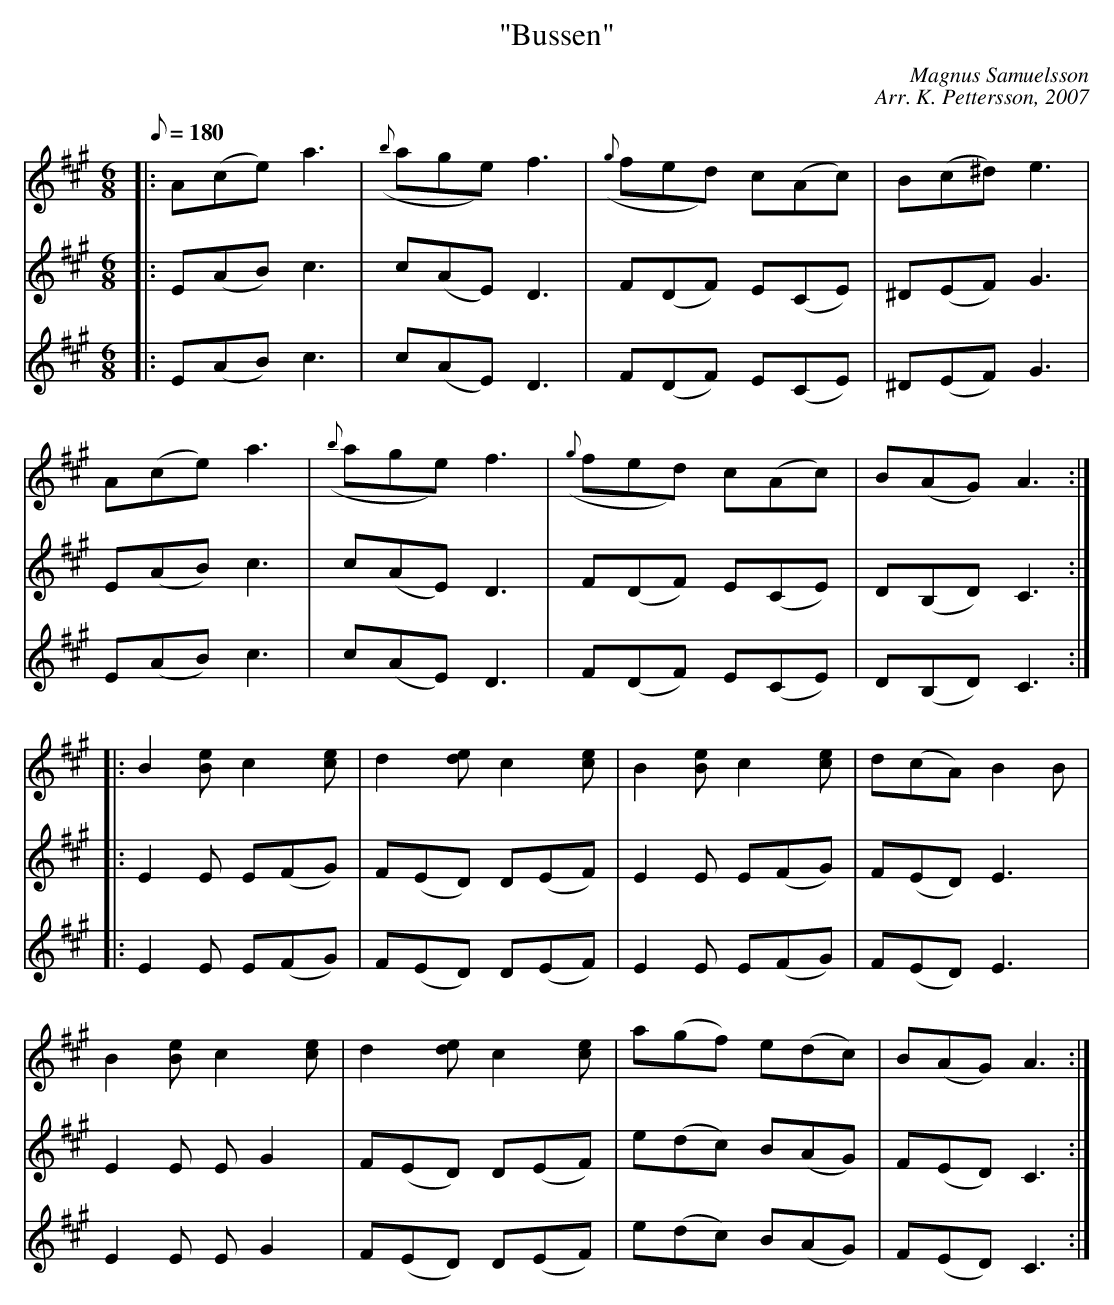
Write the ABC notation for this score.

X:1
T: "Bussen"
C: Magnus Samuelsson
C: Arr. K. Pettersson, 2007
M: 6/8
L: 1/8
K: A
Q: 180
[V:1] |: A(ce) a3 | ({b}age) f3 | ({g}fed) c(Ac) | B(c^d) e3 |
[V:1] A(ce) a3 | ({b}age) f3 | ({g}fed) c(Ac) | B(AG) A3:|
[V:1] |: B2[Be] c2[ce] | d2[de] c2[ce] | B2[Be] c2[ce] | d(cA) B2B |
[V:1] B2[Be] c2[ce] | d2[de] c2[ce] | a(gf) e(dc) | B(AG) A3 :|
[V:2] |: E(AB) c3 | c(AE) D3 | F(DF) E(CE) | ^D(EF) G3 |
[V:2] E(AB) c3 | c(AE) D3 | F(DF) E(CE) | D(B,D) C3 :|
[V:2] |: E2E E(FG) | F(ED) D(EF) | E2E E(FG) | F(ED) E3 |
[V:2] E2E EG2 | F(ED) D(EF) | e(dc) B(AG) | F(ED) C3 :|
[V:3] |: E(AB) c3 | c(AE) D3 | F(DF) E(CE) | ^D(EF) G3 |
[V:3] E(AB) c3 | c(AE) D3 | F(DF) E(CE) | D(B,D) C3 :|
[V:3] |: E2E E(FG) | F(ED) D(EF) | E2E E(FG) | F(ED) E3 |
[V:3] E2E EG2 | F(ED) D(EF) | e(dc) B(AG) | F(ED) C3 :|
